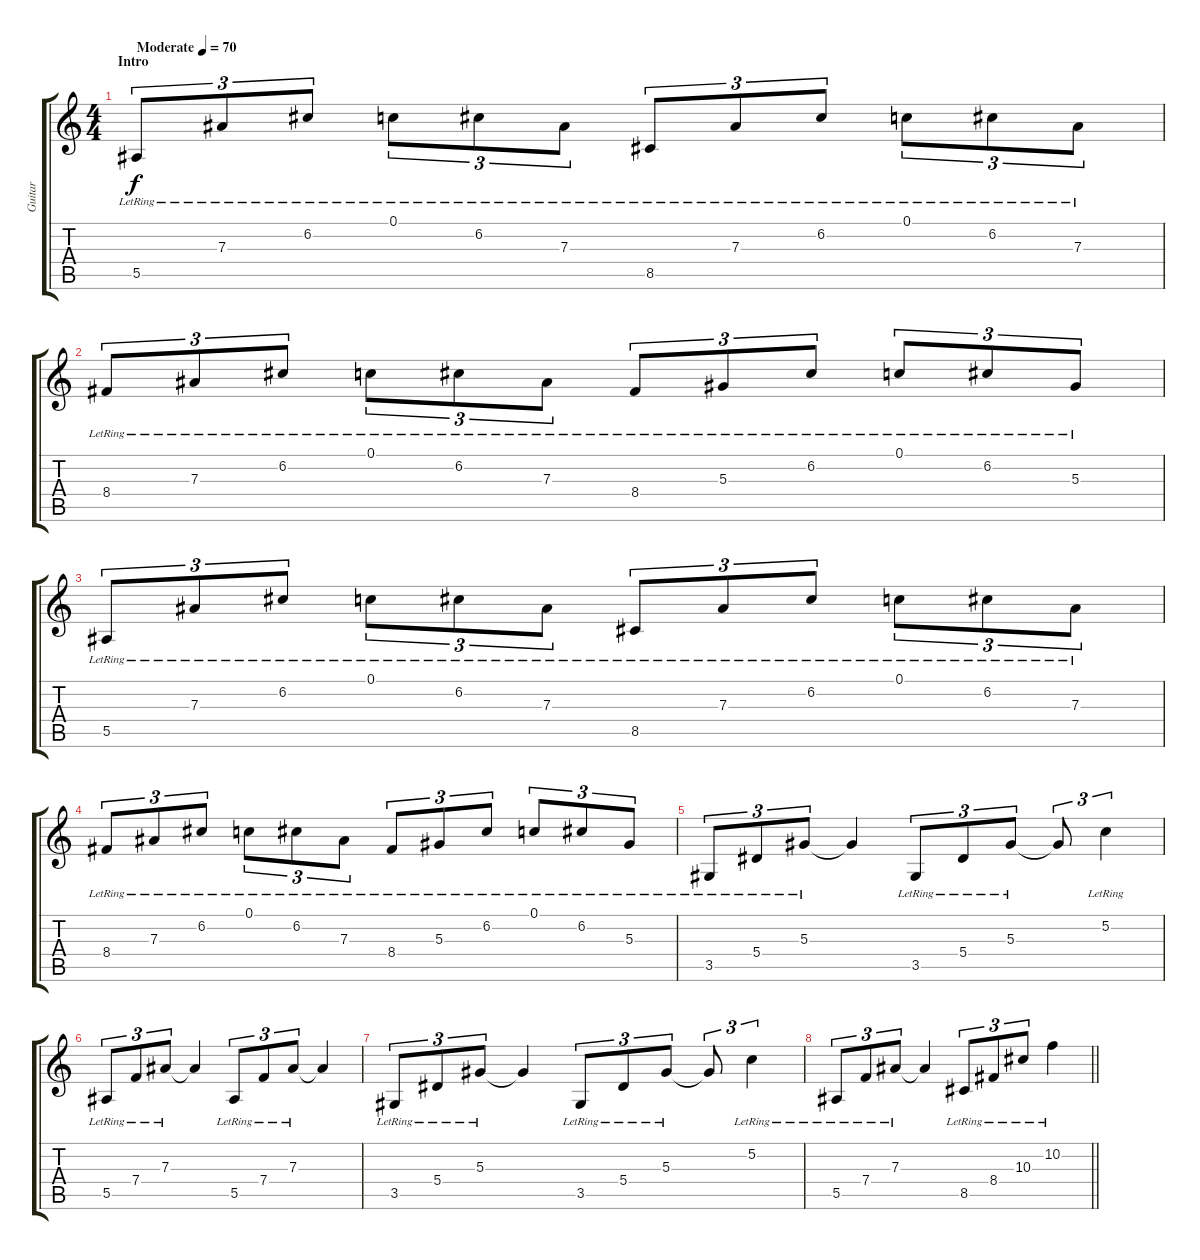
\track ("Guitar" "Guitar") {instrument distortionguitar}
\staff {score tabs}
\tuning (C4 G3 Eb3 Bb2 F2 C2) {hide}
\ts (4 4)
\section ("" "Intro")
\tempo (70 "Moderate")
\clef g2
\ks c
5.5{lr}.8{tu (3 2) dy f volume 9 instrument electricguitarjazz} 7.3{lr}.8{tu (3 2)} 6.2{lr}.8{tu (3 2)} 0.1{lr}.8{tu (3 2)} 6.2{lr}.8{tu (3 2)} 7.3{lr}.8{tu (3 2)} 8.5{lr}.8{tu (3 2)} 7.3{lr}.8{tu (3 2)} 6.2{lr}.8{tu (3 2)} 0.1{lr}.8{tu (3 2)} 6.2{lr}.8{tu (3 2)} 7.3{lr}.8{tu (3 2)} |
8.4{lr}.8{tu (3 2)} 7.3{lr}.8{tu (3 2)} 6.2{lr}.8{tu (3 2)} 0.1{lr}.8{tu (3 2)} 6.2{lr}.8{tu (3 2)} 7.3{lr}.8{tu (3 2)} 8.4{lr}.8{tu (3 2)} 5.3{lr}.8{tu (3 2)} 6.2{lr}.8{tu (3 2)} 0.1{lr}.8{tu (3 2)} 6.2{lr}.8{tu (3 2)} 5.3{lr}.8{tu (3 2)} |
5.5{lr}.8{tu (3 2)} 7.3{lr}.8{tu (3 2)} 6.2{lr}.8{tu (3 2)} 0.1{lr}.8{tu (3 2)} 6.2{lr}.8{tu (3 2)} 7.3{lr}.8{tu (3 2)} 8.5{lr}.8{tu (3 2)} 7.3{lr}.8{tu (3 2)} 6.2{lr}.8{tu (3 2)} 0.1{lr}.8{tu (3 2)} 6.2{lr}.8{tu (3 2)} 7.3{lr}.8{tu (3 2)} |
8.4{lr}.8{tu (3 2)} 7.3{lr}.8{tu (3 2)} 6.2{lr}.8{tu (3 2)} 0.1{lr}.8{tu (3 2)} 6.2{lr}.8{tu (3 2)} 7.3{lr}.8{tu (3 2)} 8.4{lr}.8{tu (3 2)} 5.3{lr}.8{tu (3 2)} 6.2{lr}.8{tu (3 2)} 0.1{lr}.8{tu (3 2)} 6.2{lr}.8{tu (3 2)} 5.3{lr}.8{tu (3 2)} |
3.5{lr}.8{tu (3 2)} 5.4{lr}.8{tu (3 2)} 5.3{lr}.8{tu (3 2)} 5.3{t}.4 3.5{lr}.8{tu (3 2)} 5.4{lr}.8{tu (3 2)} 5.3{lr}.8{tu (3 2)} 5.3{t}.8{tu (3 2)} 5.2{lr}.4{tu (3 2)} |
5.5{lr}.8{tu (3 2)} 7.4{lr}.8{tu (3 2)} 7.3{lr}.8{tu (3 2)} 7.3{t}.4 5.5{lr}.8{tu (3 2)} 7.4{lr}.8{tu (3 2)} 7.3{lr}.8{tu (3 2)} 7.3{t}.4 |
3.5{lr}.8{tu (3 2)} 5.4{lr}.8{tu (3 2)} 5.3{lr}.8{tu (3 2)} 5.3{t}.4 3.5{lr}.8{tu (3 2)} 5.4{lr}.8{tu (3 2)} 5.3{lr}.8{tu (3 2)} 5.3{t}.8{tu (3 2)} 5.2{lr}.4{tu (3 2)} |
\barLineRight lightlight
5.5{lr}.8{tu (3 2)} 7.4{lr}.8{tu (3 2)} 7.3{lr}.8{tu (3 2)} 7.3{t}.4 8.5{lr}.8{tu (3 2)} 8.4{lr}.8{tu (3 2)} 10.3{lr}.8{tu (3 2)} 10.2{lr}.4
